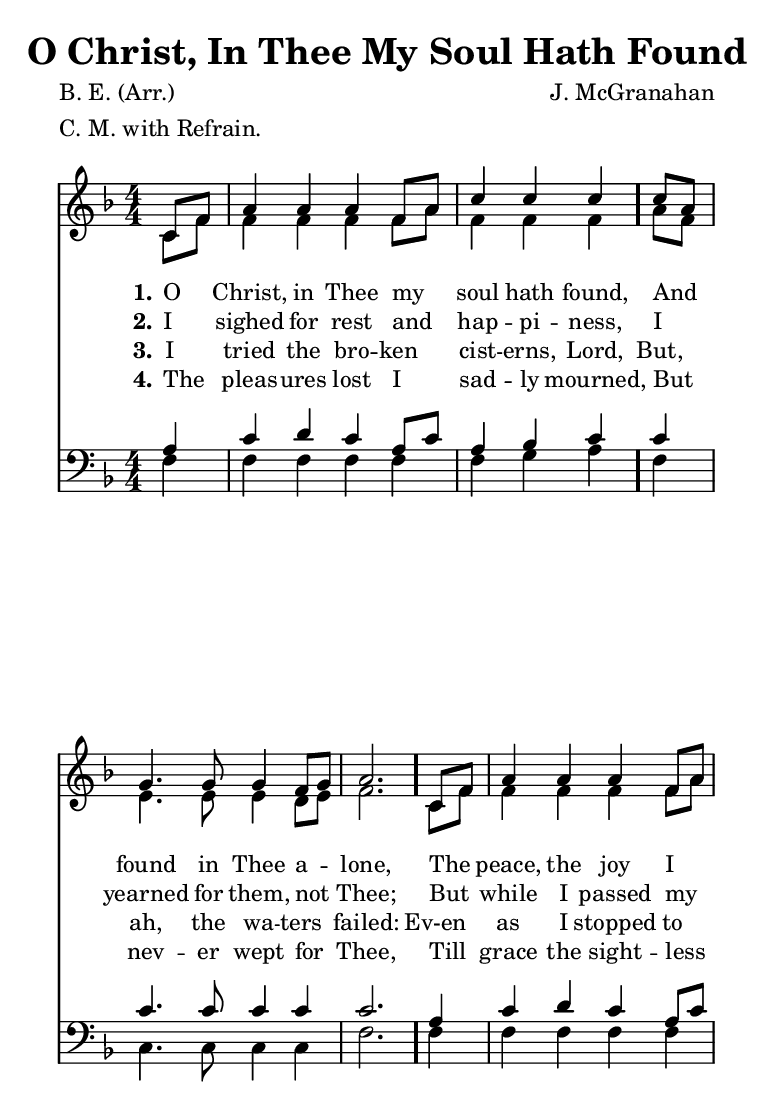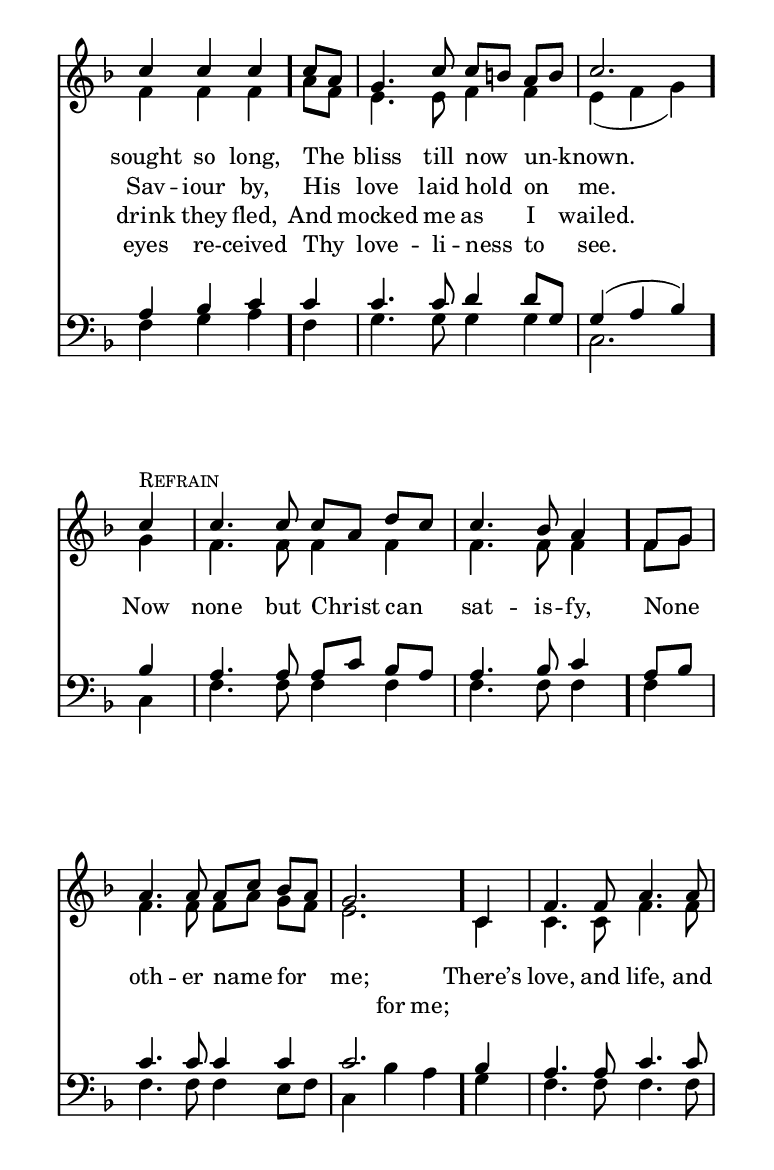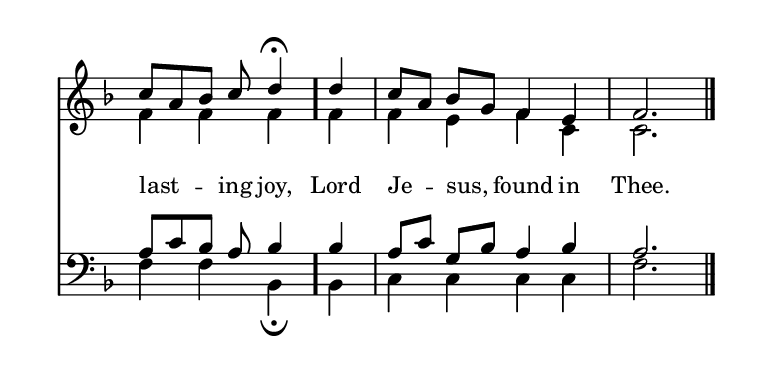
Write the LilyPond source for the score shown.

\include "common/global.ily"
\paper {
  \include "common/paper.ily"
  %ragged-bottom = ##t
  %ragged-last-bottom = ##t
  %systems-per-page = ##f
  %page-count = ##f
}

\header{
  hymnnumber = "106"
  title = "O Christ, In Thee My Soul Hath Found"
  tunename = ""
  meter = "C. M. with Refrain."
  poet = "B. E. (Arr.)"
  composer = "J. McGranahan"
  %copyright = ""
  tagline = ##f
}

% for fermata in MIDI
ta = { \tempo 4=80 }
tb = { \tempo 4=32 }

patternAA = { }

global = {
  \include "common/overrides.ily"
  \override Staff.TimeSignature.style = #'numbered
  \time 4/4
  \override Score.MetronomeMark #'transparent = ##t % hide all fermata changes too
  \ta
  \key f \major
  \partial 4
  \autoBeamOff
}

notesSoprano = {
\global
\relative c' {

  c8[ f8] | a4 a4 a4 f8[ a8] | c4 c4 c4
  c8[ a8] | g4. g8 g4 f8[ g8] | a2.
  c,8[ f8] | a4 a4 a4 f8[ a8] | c4 c4 c4
  c8[ a8] | g4. c8 c8[ b!8] a8[ b8] | c2.

  << s^\markup { \small \caps "Refrain" }
  { c4 | c4. c8 c8[ a8] d8[ c8] | c4. bes8 a4 } >>
  f8[ g8] | a4. a8 a8[ c8] bes8[ a8] | g2.
  c,4 | f4. f8 a4. a8 | c8[ a8 bes8] c8 \tb d4 \fermata \ta
  d4 | c8[ a8] bes8[ g8] f4 e4 | f2.

  \bar "|."

}
}

notesAlto = {
\global
\relative e' {

  c8[ f8] | f4 f4 f4 f8[ a8] | f4 f4 f4
  a8[ f8] | e4. e8 e4 d8[ e8] | f2.
  c8[ f8] | f4 f4 f4 f8[ a8] | f4 f4 f4
  a8[ f8] | e4. e8 f4 f4 | e4( f4 g4)

  g4 | f4. f8 f4 f4 | f4. f8 f4
  f8[ g8] | f4. f8 f8[ a8] g8[ f8] | e2.
  c4 | c4. c8 f4. f8 | f4 f4 f4
  f4 | f4 e4 f4 c4 | c2.

}
}

notesTenor = {
\global
\relative a {

  a4 | c4 d4 c4 a8[ c8] | a4 bes4 c4
  c4 | c4. c8 c4 c4 | c2.
  a4 | c4 d4 c4 a8[ c8] | a4 bes4 c4
  c4 | c4. c8 d4 d8[ g,8] | g4( a4 bes4)

  bes4 | a4. a8 a8[ c8] bes8[ a8] | a4. bes8 c4 
  a8[ bes8] | c4. c8 c4 c4 | c2.
  bes4 | a4. a8 c4. c8 | a8[ c8 bes8] a8 bes4
  bes4 | a8[ c8] g8[ bes8] a4 bes4 | a2.

}
}

notesBass = {
\global
\relative f {

  f4 | f4 f4 f4 f4 | f4 g4 a4
  f4 | c4. c8 c4 c4 | f2.
  f4 | f4 f4 f4 f4 | f4 g4 a4
  f4 | g4. g8 g4 g4 | c,2.

  c4 | f4. f8 f4 f4 | f4. f8 f4
  f4 | f4. f8 f4 e8[ f8] | c4 bes'4 a4
  g4 | f4. f8 f4. f8 | f4 f4 bes,4 \fermata
  bes4 | c4 c4 c4 c4 | f2.

}
}

Refrain = \lyricmode {

Now none but Christ can sat -- is -- fy, \bar "."
None oth -- er name for me; \bar "."
There’s love, and life, and last -- ing joy, \bar "."
Lord Je -- sus, found in Thee. \bar "."

}

wordsA = \lyricmode {
\set stanza = "1."

O Christ, in Thee my soul hath found, \bar "."
And found in Thee a -- lone, \bar "."
The peace, the joy I sought so long, \bar "."
The bliss till now un -- known. \bar "."

}

wordsB = \lyricmode {
\set stanza = "2."

I sighed for rest and hap -- pi -- ness,
I yearned for them, not Thee;
But while I passed my Sav -- iour by,
His love laid hold on me.

\Refrain

}

wordsC = \lyricmode {
\set stanza = "3."

I tried the bro -- ken cist -- erns, Lord,
But, ah, the wa -- ters failed:
Ev-en as I stopped to drink they fled,
And mocked me as I wailed.

}

wordsD = \lyricmode {
\set stanza = "4."

The pleas -- ures lost I sad -- ly mourned,
But nev -- er wept for Thee,
Till grace the sight -- less eyes re -- ceived
Thy love -- li -- ness to see.

}

underWords = \lyricmode {

{ \repeat unfold 41 { \skip 4 } }
\markup { \with-color #white { _ } } for me;

}

\score {
  \context ChoirStaff <<
    \context Staff = upper <<
      \set ChoirStaff.systemStartDelimiter = #'SystemStartBar
      \context Voice  = sopranos { \voiceOne << \notesSoprano >> }
      \context Voice  = altos { \voiceTwo << \notesAlto >> }
      \context Lyrics = one   \lyricsto sopranos \wordsA
      \context Lyrics = two   \lyricsto sopranos \wordsB
      \context Lyrics = three \lyricsto sopranos \wordsC
      \context Lyrics = four  \lyricsto sopranos \wordsD
    >>
    \context Staff = men <<
      \clef bass
      \context Voice  = tenors { \voiceOne << \notesTenor >> }
      \context Voice  = basses { \voiceTwo << \notesBass >> }
    >>
    \context Lyrics = three \lyricsto basses \underWords
  >>
  \layout {
    \include "common/layout.ily"
  }
  \midi{
    \include "common/midi.ily"
  }
}

\version "2.19.49"  % necessary for upgrading to future LilyPond versions.

% vi:set et ts=2 sw=2 ai nocindent syntax=lilypond:
